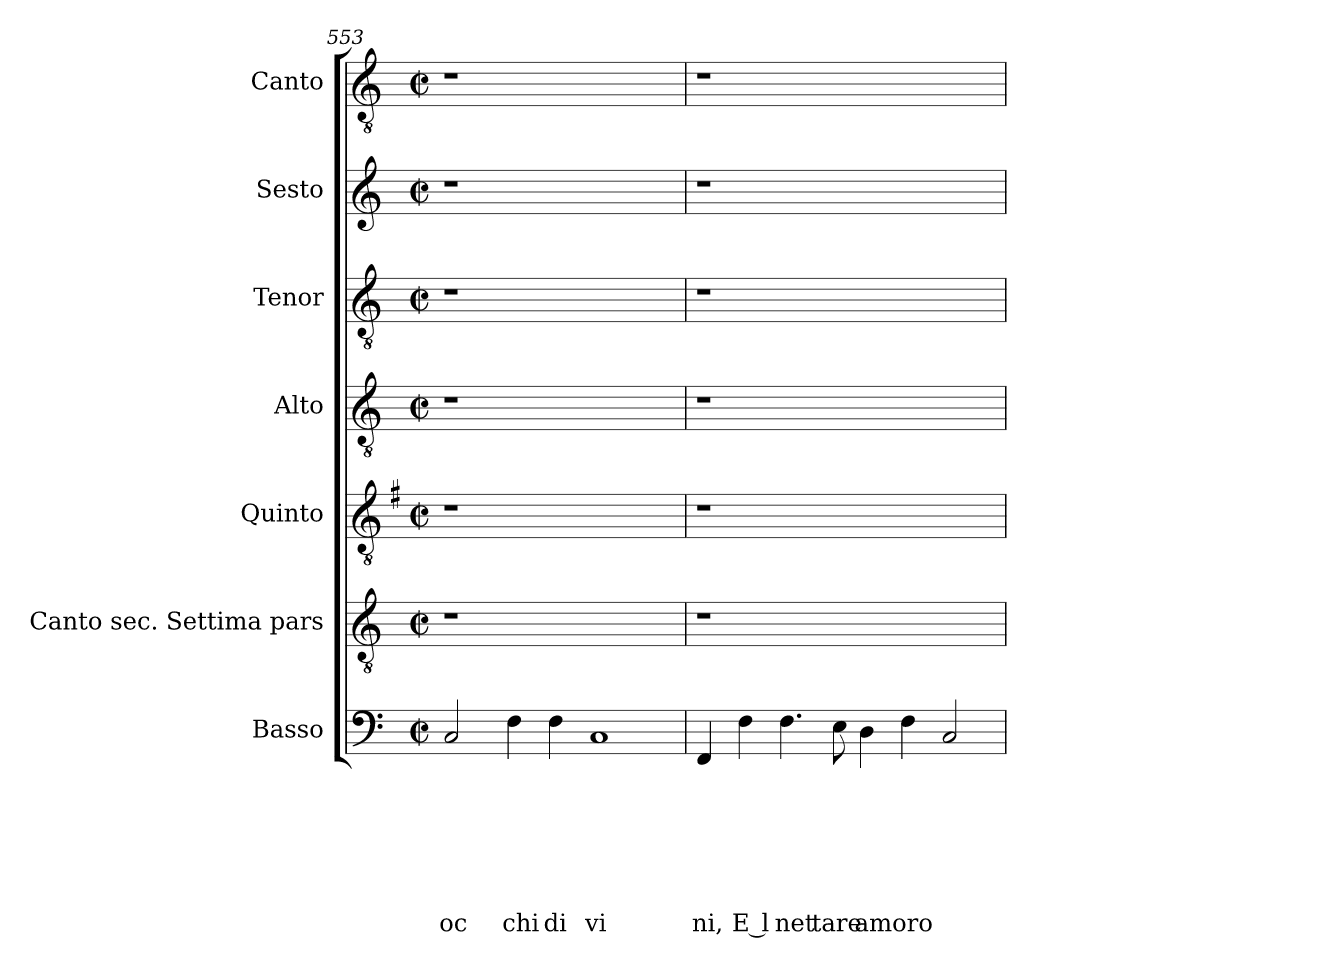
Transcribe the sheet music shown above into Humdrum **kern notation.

**kern	**text	**text	**text	**text	**text	**text	**text	**kern	**kern	**kern	**kern	**kern	**kern
*part7	*part7	*part7	*part7	*part7	*part7	*part7	*part7	*part6	*part5	*part4	*part3	*part2	*part1
*staff7	*staff7	*staff7	*staff7	*staff7	*staff7	*staff7	*staff7	*staff6	*staff5	*staff4	*staff3	*staff2	*staff1
*I"Basso	*	*	*	*	*	*	*	*I"Canto sec. Settima pars	*I"Quinto	*I"Alto	*I"Tenor	*I"Sesto	*I"Canto
*	*	*	*	*	*	*	*	*	*I'Quinto	*I'Alto	*I'Tenor	*I'Sesto	*I'Canto
*clefF4	*	*	*	*	*	*	*	*clefGv2	*clefGv2	*clefGv2	*clefGv2	*clefG2	*clefGv2
*k[]	*	*	*	*	*	*	*	*k[]	*k[f#]	*k[]	*k[]	*k[]	*k[]
*C:	*	*	*	*	*	*	*	*C:	*G:	*C:	*C:	*C:	*C:
*M2/2	*	*	*	*	*	*	*	*M2/2	*M2/2	*M2/2	*M2/2	*M2/2	*M2/2
*met(c|)	*	*	*	*	*	*	*	*met(c|)	*met(c|)	*met(c|)	*met(c|)	*met(c|)	*met(c|)
=553	=553	=553	=553	=553	=553	=553	=553	=553	=553	=553	=553	=553	=553
!	!	!	!	!	!	!	!LO:LY:b	!	!	!	!	!	!
2C/	.	.	.	.	.	.	oc	1r	1r	1r	1r	1r	1r
!	!	!	!	!	!	!	!LO:LY:b	!	!	!	!	!	!
4F\	.	.	.	.	.	.	chi	.	.	.	.	.	.
!	!	!	!	!	!	!	!LO:LY:b	!	!	!	!	!	!
4F\	.	.	.	.	.	.	di	.	.	.	.	.	.
!	!	!	!	!	!	!	!LO:LY:b	!	!	!	!	!	!
1C	.	.	.	.	.	.	vi	1ryy	1ryy	1ryy	1ryy	1ryy	1ryy
!!LO:LB:g=z
=554	=554	=554	=554	=554	=554	=554	=554	=554	=554	=554	=554	=554	=554
!	!	!	!	!	!	!	!LO:LY:b	!	!	!	!	!	!
4FF/	.	.	.	.	.	.	ni,	1r	1r	1r	1r	1r	1r
!	!	!	!	!	!	!	!LO:LY:b:rj	!	!	!	!	!	!
4F\	.	.	.	.	.	.	E l	.	.	.	.	.	.
!	!	!	!	!	!	!	!LO:LY:b	!	!	!	!	!	!
4.F\	.	.	.	.	.	.	net	.	.	.	.	.	.
!	!	!	!	!	!	!	!LO:LY:b	!	!	!	!	!	!
8E\	.	.	.	.	.	.	tare	.	.	.	.	.	.
!	!	!	!	!	!	!	!LO:LY:b	!	!	!	!	!	!
4D\	.	.	.	.	.	.	amoro	1ryy	1ryy	1ryy	1ryy	1ryy	1ryy
4F\	.	.	.	.	.	.	.	.	.	.	.	.	.
2C/	.	.	.	.	.	.	.	.	.	.	.	.	.
=	=	=	=	=	=	=	=	=	=	=	=	=	=
*-	*-	*-	*-	*-	*-	*-	*-	*-	*-	*-	*-	*-	*-
